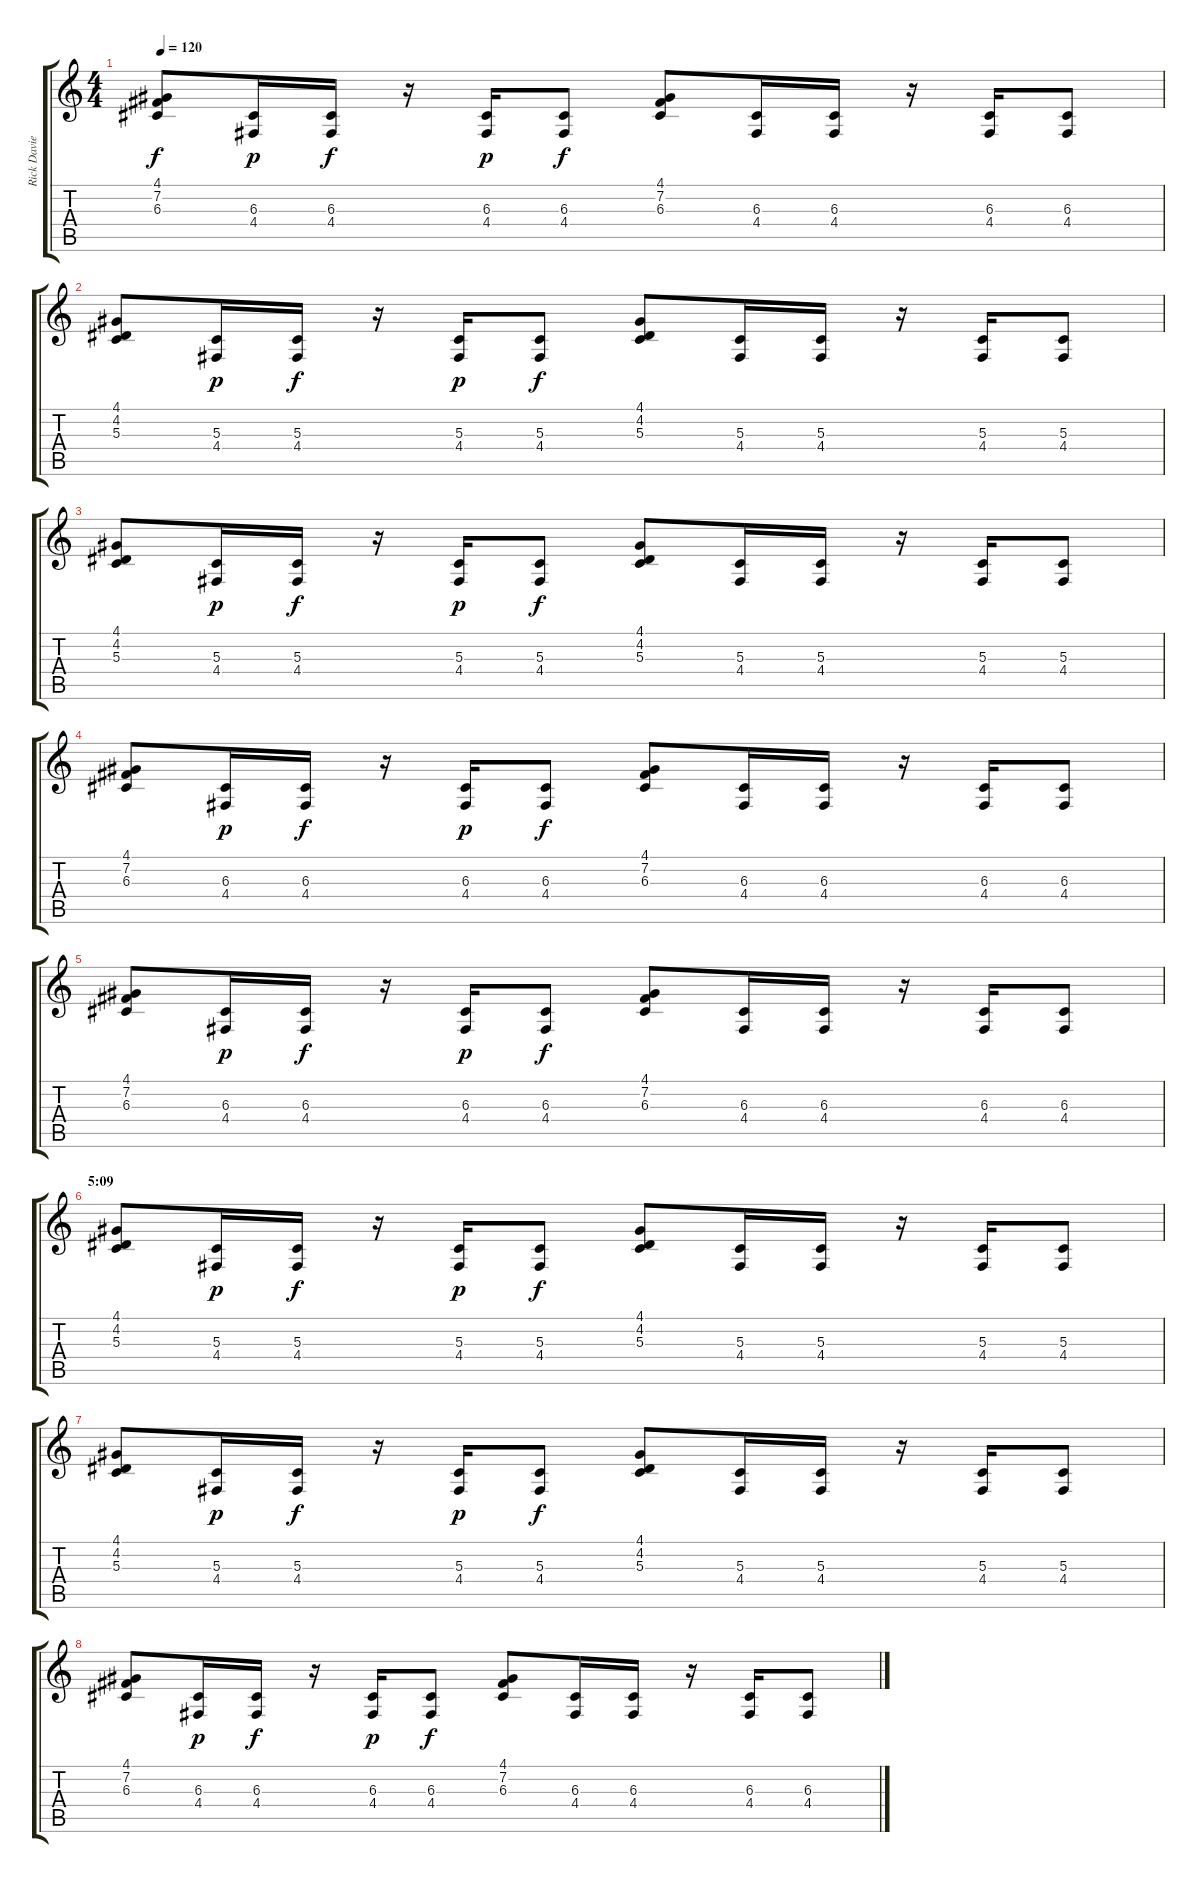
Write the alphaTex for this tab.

\track ("Rick Davies (electric piano)" "Rick Davie") {instrument electricgrandpiano}
\staff {score tabs}
\tuning (E4 B3 G3 D3 A2 E2) {hide}
\ts (4 4)
\tempo 120
\clef g2
\ks c
(4.1 7.2 6.3).8{dy f} (6.3 4.4).16{dy p} (6.3 4.4).16{dy f} r.16 (6.3 4.4).16{dy p} (6.3 4.4).8{dy f} (4.1 7.2 6.3).8 (6.3 4.4).16 (6.3 4.4).16 r.16 (6.3 4.4).16 (6.3 4.4).8 |
(4.1 4.2 5.3).8 (5.3 4.4).16{dy p} (5.3 4.4).16{dy f} r.16 (5.3 4.4).16{dy p} (5.3 4.4).8{dy f} (4.1 4.2 5.3).8 (5.3 4.4).16 (5.3 4.4).16 r.16 (5.3 4.4).16 (5.3 4.4).8 |
(4.1 4.2 5.3).8 (5.3 4.4).16{dy p} (5.3 4.4).16{dy f} r.16 (5.3 4.4).16{dy p} (5.3 4.4).8{dy f} (4.1 4.2 5.3).8 (5.3 4.4).16 (5.3 4.4).16 r.16 (5.3 4.4).16 (5.3 4.4).8 |
(4.1 7.2 6.3).8 (6.3 4.4).16{dy p} (6.3 4.4).16{dy f} r.16 (6.3 4.4).16{dy p} (6.3 4.4).8{dy f} (4.1 7.2 6.3).8 (6.3 4.4).16 (6.3 4.4).16 r.16 (6.3 4.4).16 (6.3 4.4).8 |
(4.1 7.2 6.3).8 (6.3 4.4).16{dy p} (6.3 4.4).16{dy f} r.16 (6.3 4.4).16{dy p} (6.3 4.4).8{dy f} (4.1 7.2 6.3).8 (6.3 4.4).16 (6.3 4.4).16 r.16 (6.3 4.4).16 (6.3 4.4).8 |
\section ("" "5:09")
(4.1 4.2 5.3).8 (5.3 4.4).16{dy p} (5.3 4.4).16{dy f} r.16 (5.3 4.4).16{dy p} (5.3 4.4).8{dy f} (4.1 4.2 5.3).8 (5.3 4.4).16 (5.3 4.4).16 r.16 (5.3 4.4).16 (5.3 4.4).8 |
(4.1 4.2 5.3).8 (5.3 4.4).16{dy p} (5.3 4.4).16{dy f} r.16 (5.3 4.4).16{dy p} (5.3 4.4).8{dy f} (4.1 4.2 5.3).8 (5.3 4.4).16 (5.3 4.4).16 r.16 (5.3 4.4).16 (5.3 4.4).8 |
(4.1 7.2 6.3).8 (6.3 4.4).16{dy p} (6.3 4.4).16{dy f} r.16 (6.3 4.4).16{dy p} (6.3 4.4).8{dy f} (4.1 7.2 6.3).8 (6.3 4.4).16 (6.3 4.4).16 r.16 (6.3 4.4).16 (6.3 4.4).8
